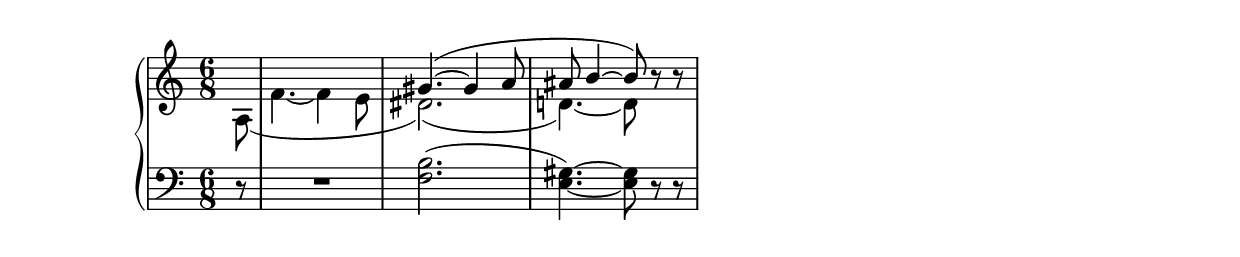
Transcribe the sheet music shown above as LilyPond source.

\version "2.19.33"

A = \relative c'' {
  \time 6/8 \partial 8
  \voiceOne
  s8 | s2. |
  gis4.~( gis4 a8 |
  ais8 b4~ b8) \oneVoice r r |
}

B = \relative c' {
  \voiceTwo
  a8( |
  f'4.~ f4 e8 |
  dis2.)( |
  d!4.)~ d8 s s |
}

C = \relative c {
  \clef "bass"
  r8 |
  R1*6/8 |
  <f b>2.( |
  <e gis>4.)~ <e gis>8 r r |
}

\new PianoStaff <<
  \new Staff <<
    \new Voice \A
    \new Voice \B
  >>
  \new Staff \C
>>